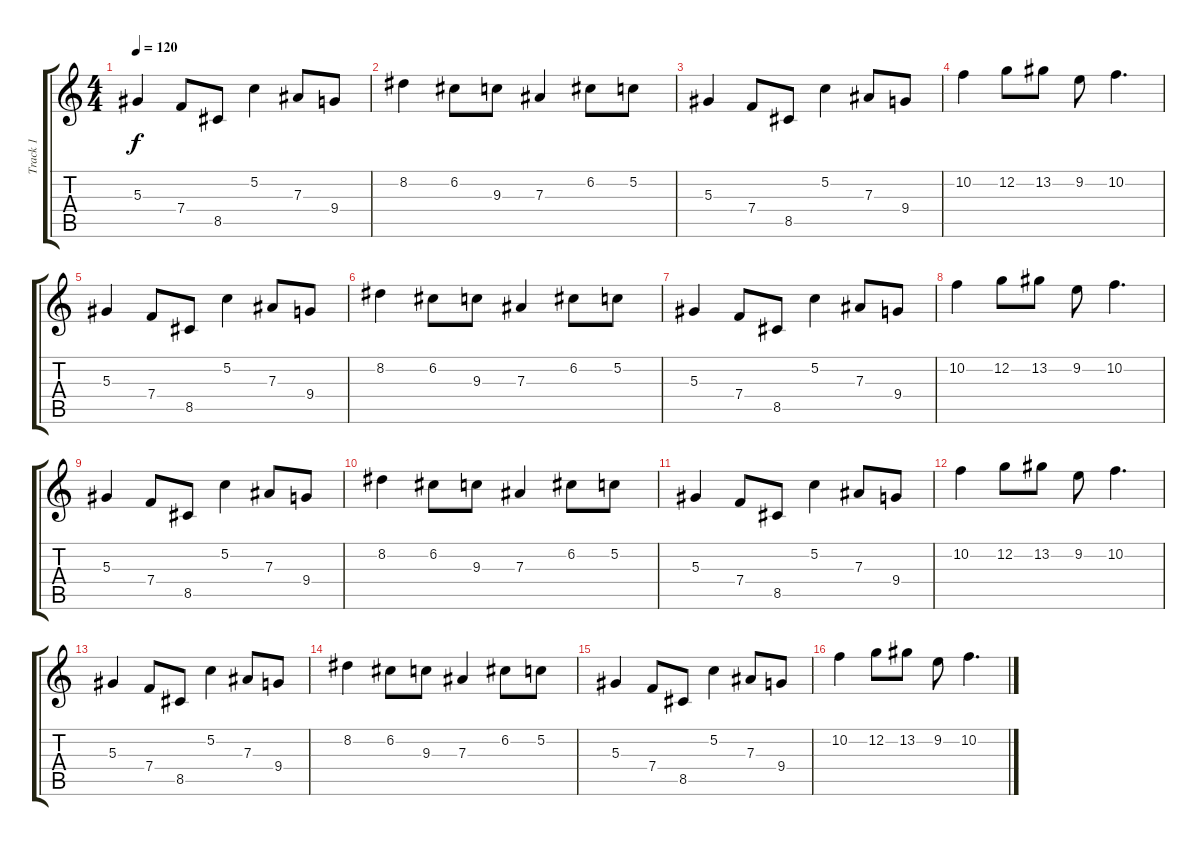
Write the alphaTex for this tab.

\track ("Track 1" "Track 1") {instrument distortionguitar}
\staff {score tabs}
\tuning (C4 G3 Eb3 Bb2 F2 C2) {hide}
\ts (4 4)
\tempo 120
\clef g2
\ks c
5.3.4{dy f} 7.4.8 8.5.8 5.2.4 7.3.8 9.4.8 |
8.2.4 6.2.8 9.3.8 7.3.4 6.2.8 5.2.8 |
5.3.4 7.4.8 8.5.8 5.2.4 7.3.8 9.4.8 |
10.2.4 12.2.8 13.2.8 9.2.8 10.2.4{d} |
5.3.4 7.4.8 8.5.8 5.2.4 7.3.8 9.4.8 |
8.2.4 6.2.8 9.3.8 7.3.4 6.2.8 5.2.8 |
5.3.4 7.4.8 8.5.8 5.2.4 7.3.8 9.4.8 |
10.2.4 12.2.8 13.2.8 9.2.8 10.2.4{d} |
5.3.4 7.4.8 8.5.8 5.2.4 7.3.8 9.4.8 |
8.2.4 6.2.8 9.3.8 7.3.4 6.2.8 5.2.8 |
5.3.4 7.4.8 8.5.8 5.2.4 7.3.8 9.4.8 |
10.2.4 12.2.8 13.2.8 9.2.8 10.2.4{d} |
5.3.4 7.4.8 8.5.8 5.2.4 7.3.8 9.4.8 |
8.2.4 6.2.8 9.3.8 7.3.4 6.2.8 5.2.8 |
5.3.4 7.4.8 8.5.8 5.2.4 7.3.8 9.4.8 |
10.2.4 12.2.8 13.2.8 9.2.8 10.2.4{d}
